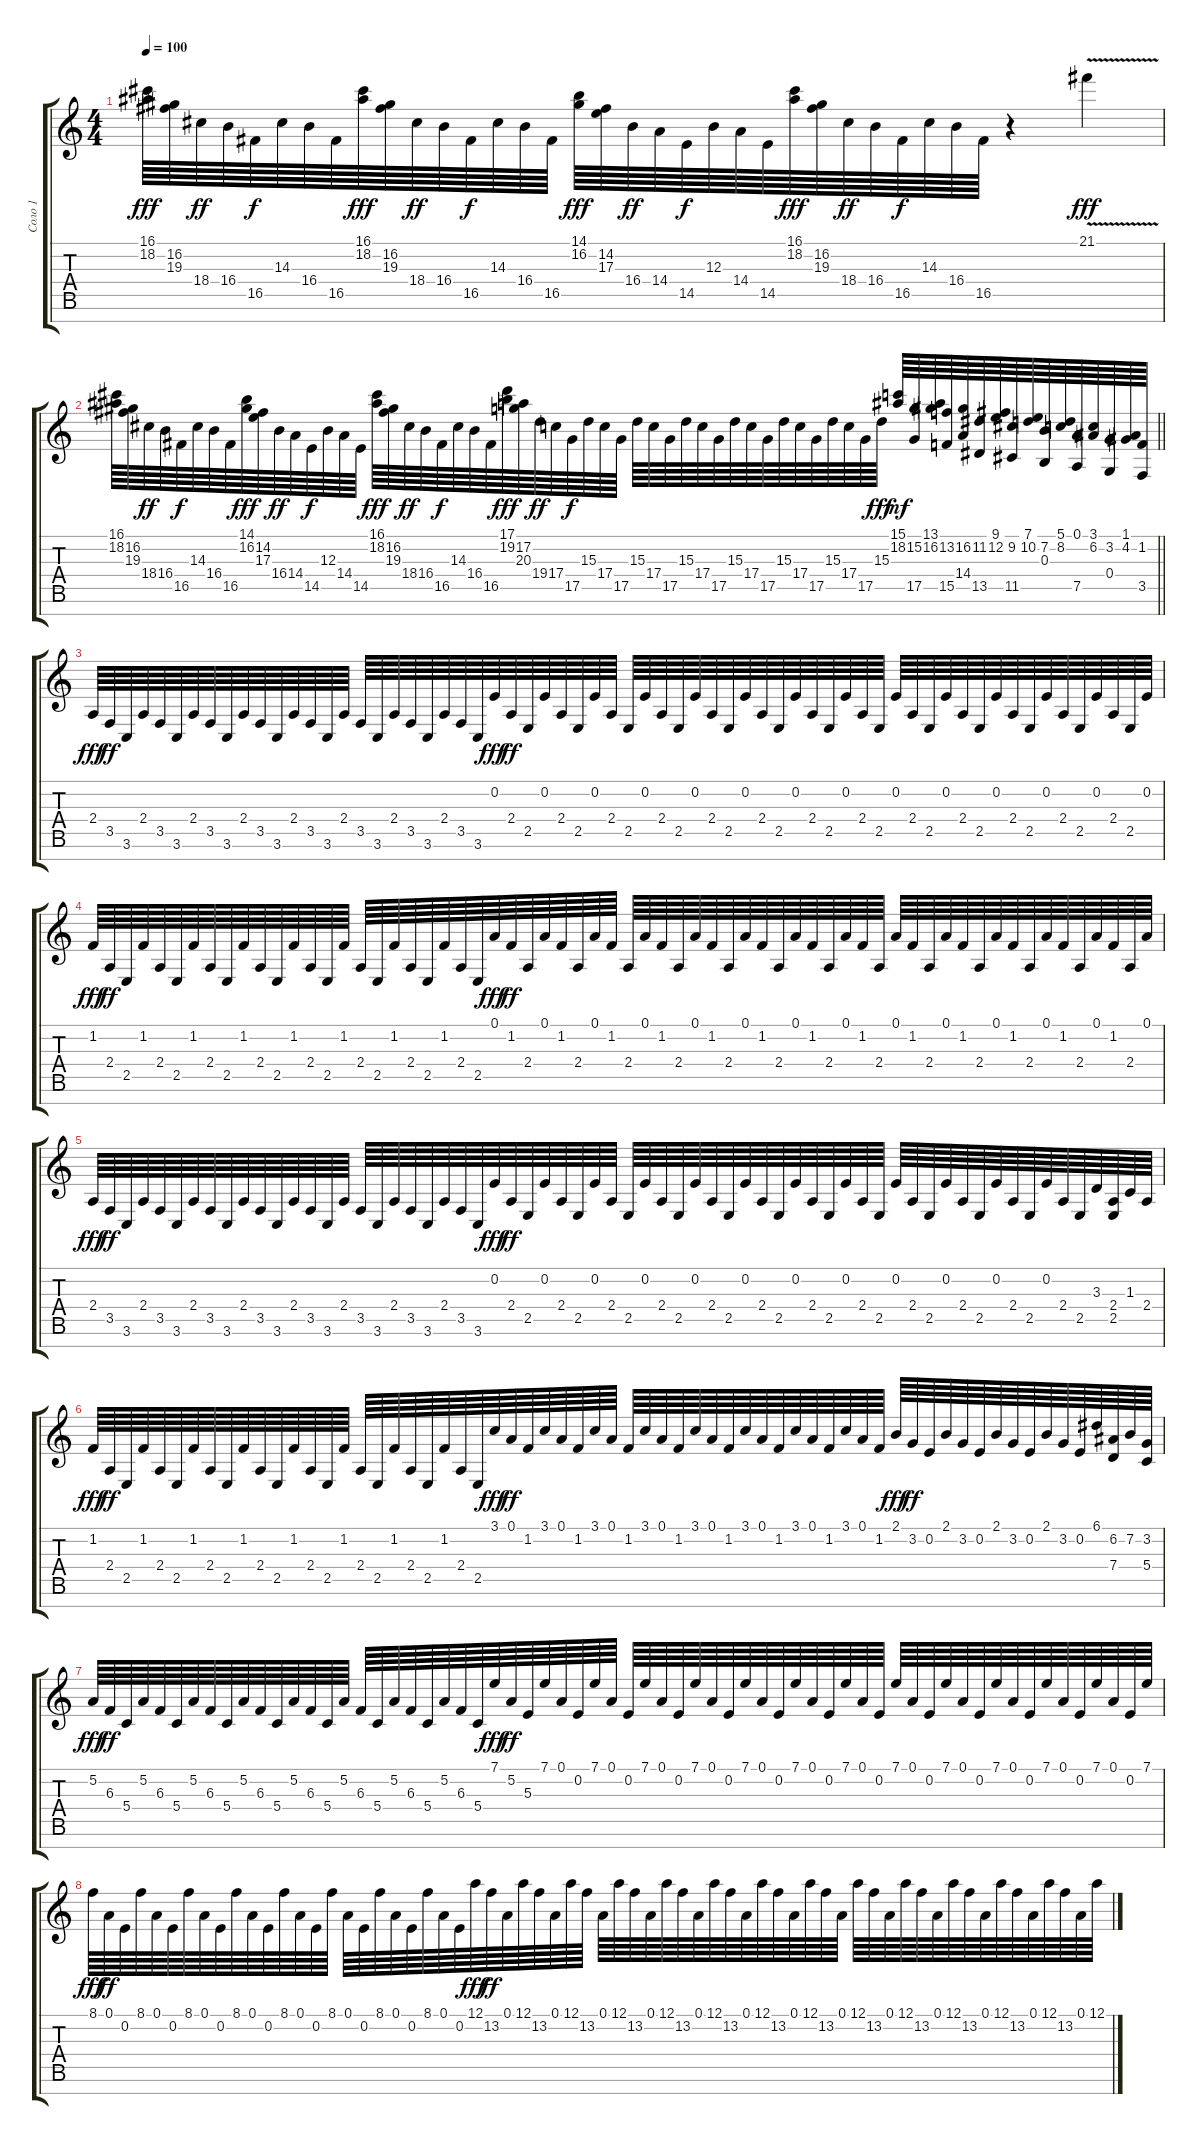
\track ("Соло 1" "Соло 1") {instrument lead1square}
\staff {score tabs}
\tuning (A4 E4 B3 G3 D3 A2 E2) {hide}
\ts (4 4)
\tempo 100
\clef g2
\ks c
(16.1 18.2).64{dy fff} (16.2 19.3).64 18.4.64{dy ff} 16.4.64 16.5.64{dy f} 14.3.64 16.4.64 16.5.64 (16.1 18.2).64{dy fff} (16.2 19.3).64 18.4.64{dy ff} 16.4.64 16.5.64{dy f} 14.3.64 16.4.64 16.5.64 (14.1 16.2).64{dy fff} (14.2 17.3).64 16.4.64{dy ff} 14.4.64 14.5.64{dy f} 12.3.64 14.4.64 14.5.64 (16.1 18.2).64{dy fff} (16.2 19.3).64 18.4.64{dy ff} 16.4.64 16.5.64{dy f} 14.3.64 16.4.64 16.5.64 r.4 21.1{v}.4{dy fff} |
\barLineRight lightlight
(16.1 18.2).64 (16.2 19.3).64 18.4.64{dy ff} 16.4.64 16.5.64{dy f} 14.3.64 16.4.64 16.5.64 (14.1 16.2).64{dy fff} (14.2 17.3).64 16.4.64{dy ff} 14.4.64 14.5.64{dy f} 12.3.64 14.4.64 14.5.64 (16.1 18.2).64{dy fff} (16.2 19.3).64 18.4.64{dy ff} 16.4.64 16.5.64{dy f} 14.3.64 16.4.64 16.5.64 (17.1 19.2).64{dy fff} (17.2 20.3).64 19.4.64{dy ff} 17.4.64 17.5.64{dy f} 15.3.64 17.4.64 17.5.64 15.3.64 17.4.64 17.5.64 15.3.64 17.4.64 17.5.64 15.3.64 17.4.64 17.5.64 15.3.64 17.4.64 17.5.64 15.3.64 17.4.64 17.5.64 15.3.64{dy fff} (15.1 18.2).64{dy mf} (15.2 17.5).64 (13.1 16.2).64 (13.2 15.5).64 (16.2 14.4).64 (11.2 13.5).64 (9.1 12.2).64 (9.2 11.5).64 (7.1 10.2).64 (7.2 0.3).64 (5.1 8.2).64 (0.1 7.5).64 (3.1 6.2).64 (3.2 0.4).64 (1.1 4.2).64 (1.2 3.5).64 |
\section ("" "")
2.4.64{dy fff} 3.5.64{dy ff} 3.6.64 2.4.64 3.5.64 3.6.64 2.4.64 3.5.64 3.6.64 2.4.64 3.5.64 3.6.64 2.4.64 3.5.64 3.6.64 2.4.64 3.5.64 3.6.64 2.4.64 3.5.64 3.6.64 2.4.64 3.5.64 3.6.64 0.2.64{dy fff} 2.4.64{dy ff} 2.5.64 0.2.64 2.4.64 2.5.64 0.2.64 2.4.64 2.5.64 0.2.64 2.4.64 2.5.64 0.2.64 2.4.64 2.5.64 0.2.64 2.4.64 2.5.64 0.2.64 2.4.64 2.5.64 0.2.64 2.4.64 2.5.64 0.2.64 2.4.64 2.5.64 0.2.64 2.4.64 2.5.64 0.2.64 2.4.64 2.5.64 0.2.64 2.4.64 2.5.64 0.2.64 2.4.64 2.5.64 0.2.64 |
1.2.64{dy fff} 2.4.64{dy ff} 2.5.64 1.2.64 2.4.64 2.5.64 1.2.64 2.4.64 2.5.64 1.2.64 2.4.64 2.5.64 1.2.64 2.4.64 2.5.64 1.2.64 2.4.64 2.5.64 1.2.64 2.4.64 2.5.64 1.2.64 2.4.64 2.5.64 0.1.64{dy fff} 1.2.64{dy ff} 2.4.64 0.1.64 1.2.64 2.4.64 0.1.64 1.2.64 2.4.64 0.1.64 1.2.64 2.4.64 0.1.64 1.2.64 2.4.64 0.1.64 1.2.64 2.4.64 0.1.64 1.2.64 2.4.64 0.1.64 1.2.64 2.4.64 0.1.64 1.2.64 2.4.64 0.1.64 1.2.64 2.4.64 0.1.64 1.2.64 2.4.64 0.1.64 1.2.64 2.4.64 0.1.64 1.2.64 2.4.64 0.1.64 |
2.4.64{dy fff} 3.5.64{dy ff} 3.6.64 2.4.64 3.5.64 3.6.64 2.4.64 3.5.64 3.6.64 2.4.64 3.5.64 3.6.64 2.4.64 3.5.64 3.6.64 2.4.64 3.5.64 3.6.64 2.4.64 3.5.64 3.6.64 2.4.64 3.5.64 3.6.64 0.2.64{dy fff} 2.4.64{dy ff} 2.5.64 0.2.64 2.4.64 2.5.64 0.2.64 2.4.64 2.5.64 0.2.64 2.4.64 2.5.64 0.2.64 2.4.64 2.5.64 0.2.64 2.4.64 2.5.64 0.2.64 2.4.64 2.5.64 0.2.64 2.4.64 2.5.64 0.2.64 2.4.64 2.5.64 0.2.64 2.4.64 2.5.64 0.2.64 2.4.64 2.5.64 0.2.64 2.4.64 2.5.64 3.3.64 (2.4 2.5).64 1.3.64 2.4.64 |
1.2.64{dy fff} 2.4.64{dy ff} 2.5.64 1.2.64 2.4.64 2.5.64 1.2.64 2.4.64 2.5.64 1.2.64 2.4.64 2.5.64 1.2.64 2.4.64 2.5.64 1.2.64 2.4.64 2.5.64 1.2.64 2.4.64 2.5.64 1.2.64 2.4.64 2.5.64 3.1.64{dy fff} 0.1.64{dy ff} 1.2.64 3.1.64 0.1.64 1.2.64 3.1.64 0.1.64 1.2.64 3.1.64 0.1.64 1.2.64 3.1.64 0.1.64 1.2.64 3.1.64 0.1.64 1.2.64 3.1.64 0.1.64 1.2.64 3.1.64 0.1.64 1.2.64 2.1.64{dy fff} 3.2.64{dy ff} 0.2.64 2.1.64 3.2.64 0.2.64 2.1.64 3.2.64 0.2.64 2.1.64 3.2.64 0.2.64 6.1.64 (6.2 7.4).64 7.2.64 (3.2 5.4).64 |
5.2.64{dy fff} 6.3.64{dy ff} 5.4.64 5.2.64 6.3.64 5.4.64 5.2.64 6.3.64 5.4.64 5.2.64 6.3.64 5.4.64 5.2.64 6.3.64 5.4.64 5.2.64 6.3.64 5.4.64 5.2.64 6.3.64 5.4.64 5.2.64 6.3.64 5.4.64 7.1.64{dy fff} 5.2.64{dy ff} 5.3.64 7.1.64 0.1.64 0.2.64 7.1.64 0.1.64 0.2.64 7.1.64 0.1.64 0.2.64 7.1.64 0.1.64 0.2.64 7.1.64 0.1.64 0.2.64 7.1.64 0.1.64 0.2.64 7.1.64 0.1.64 0.2.64 7.1.64 0.1.64 0.2.64 7.1.64 0.1.64 0.2.64 7.1.64 0.1.64 0.2.64 7.1.64 0.1.64 0.2.64 7.1.64 0.1.64 0.2.64 7.1.64 |
8.1.64{dy fff} 0.1.64{dy ff} 0.2.64 8.1.64 0.1.64 0.2.64 8.1.64 0.1.64 0.2.64 8.1.64 0.1.64 0.2.64 8.1.64 0.1.64 0.2.64 8.1.64 0.1.64 0.2.64 8.1.64 0.1.64 0.2.64 8.1.64 0.1.64 0.2.64 12.1.64{dy fff} 13.2.64{dy ff} 0.1.64 12.1.64 13.2.64 0.1.64 12.1.64 13.2.64 0.1.64 12.1.64 13.2.64 0.1.64 12.1.64 13.2.64 0.1.64 12.1.64 13.2.64 0.1.64 12.1.64 13.2.64 0.1.64 12.1.64 13.2.64 0.1.64 12.1.64 13.2.64 0.1.64 12.1.64 13.2.64 0.1.64 12.1.64 13.2.64 0.1.64 12.1.64 13.2.64 0.1.64 12.1.64 13.2.64 0.1.64 12.1.64
